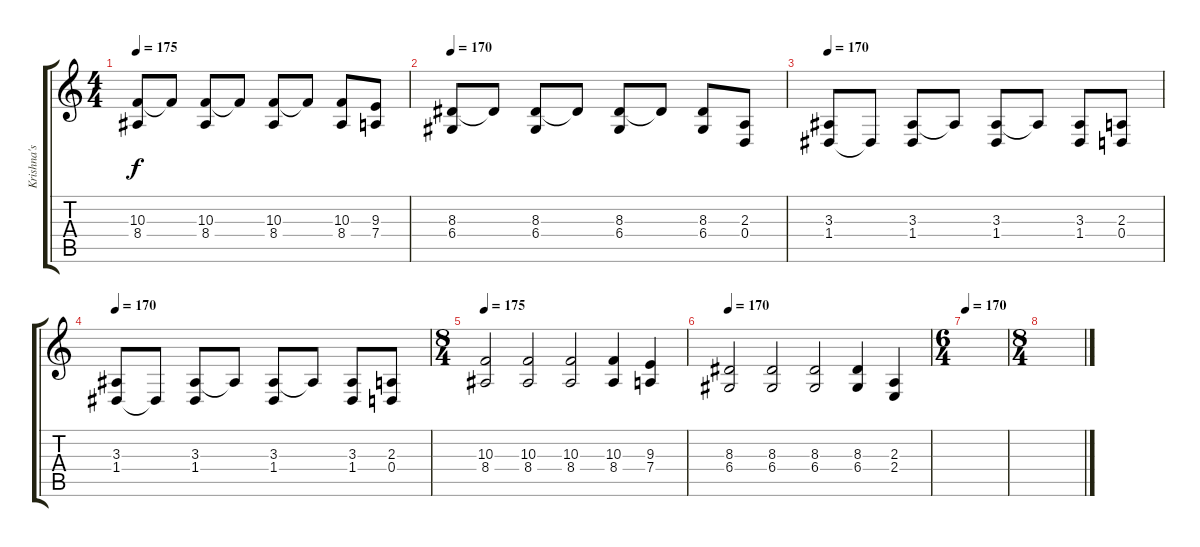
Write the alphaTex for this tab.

\track ("Krishna's Voice" "Krishna's ") {instrument lead1square}
\staff {score tabs}
\tuning (E4 B3 G3 D3 A2 E2) {hide}
\ts (4 4)
\tempo 175
\clef g2
\ks c
(10.3 8.4).8{dy f} 10.3{t}.8 (10.3 8.4).8 10.3{t}.8 (10.3 8.4).8 10.3{t}.8 (10.3 8.4).8 (9.3 7.4).8 |
\tempo 170
(8.3 6.4).8 8.3{t}.8 (8.3 6.4).8 8.3{t}.8 (8.3 6.4).8 8.3{t}.8 (8.3 6.4).8 (2.3 0.4).8 |
\tempo 170
(3.3 1.4).8 1.4{t}.8 (3.3 1.4).8 3.3{t}.8 (3.3 1.4).8 3.3{t}.8 (3.3 1.4).8 (2.3 0.4).8 |
\tempo 170
(3.3 1.4).8 1.4{t}.8 (3.3 1.4).8 3.3{t}.8 (3.3 1.4).8 3.3{t}.8 (3.3 1.4).8 (2.3 0.4).8 |
\ts (8 4)
\tempo 175
(10.3 8.4).2 (10.3 8.4).2 (10.3 8.4).2 (10.3 8.4).4 (9.3 7.4).4 |
\tempo 170
(8.3 6.4).2 (8.3 6.4).2 (8.3 6.4).2 (8.3 6.4).4 (2.3 2.4).4 |
\ts (6 4)
\tempo 170
|
\ts (8 4)
